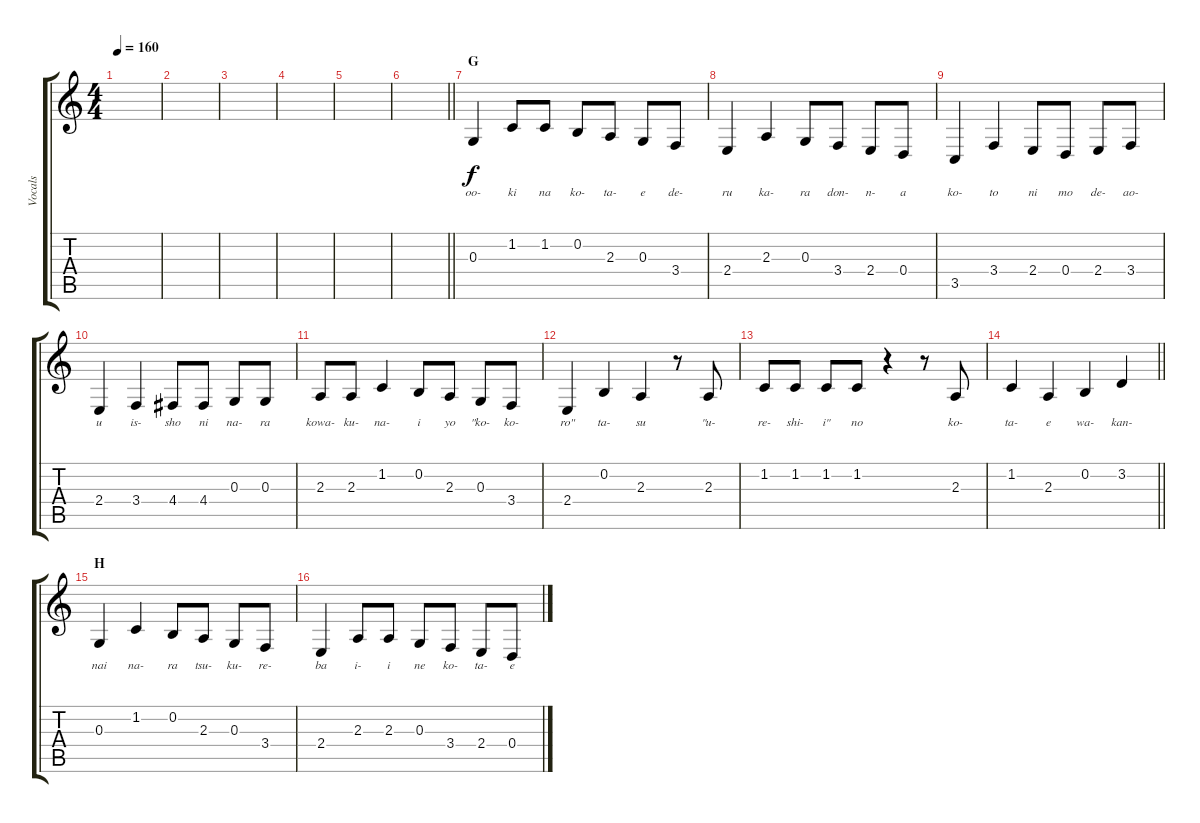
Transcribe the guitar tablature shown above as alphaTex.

\track ("Vocals" "Vocals") {instrument altosax}
\staff {score tabs}
\tuning (E4 B3 G3 D3 A2 E2) {hide}
\ts (4 4)
\tempo 160
\clef g2
\ks c
|
|
|
|
|
\barLineRight lightlight
|
\section ("" "G")
0.3.4{lyrics (0 "oo-") lyrics (1 "") lyrics (2 "") lyrics (3 "") lyrics (4 "")} 1.2.8{lyrics (0 "ki") lyrics (1 "") lyrics (2 "") lyrics (3 "") lyrics (4 "")} 1.2.8{lyrics (0 "na") lyrics (1 "") lyrics (2 "") lyrics (3 "") lyrics (4 "")} 0.2.8{lyrics (0 "ko-") lyrics (1 "") lyrics (2 "") lyrics (3 "") lyrics (4 "")} 2.3.8{lyrics (0 "ta-") lyrics (1 "") lyrics (2 "") lyrics (3 "") lyrics (4 "")} 0.3.8{lyrics (0 "e") lyrics (1 "") lyrics (2 "") lyrics (3 "") lyrics (4 "")} 3.4.8{lyrics (0 "de-") lyrics (1 "") lyrics (2 "") lyrics (3 "") lyrics (4 "")} |
2.4.4{lyrics (0 "ru") lyrics (1 "") lyrics (2 "") lyrics (3 "") lyrics (4 "")} 2.3.4{lyrics (0 "ka-") lyrics (1 "") lyrics (2 "") lyrics (3 "") lyrics (4 "")} 0.3.8{lyrics (0 "ra") lyrics (1 "") lyrics (2 "") lyrics (3 "") lyrics (4 "")} 3.4.8{lyrics (0 "don-") lyrics (1 "") lyrics (2 "") lyrics (3 "") lyrics (4 "")} 2.4.8{lyrics (0 "n-") lyrics (1 "") lyrics (2 "") lyrics (3 "") lyrics (4 "")} 0.4.8{lyrics (0 "a") lyrics (1 "") lyrics (2 "") lyrics (3 "") lyrics (4 "")} |
3.5.4{lyrics (0 "ko-") lyrics (1 "") lyrics (2 "") lyrics (3 "") lyrics (4 "")} 3.4.4{lyrics (0 "to") lyrics (1 "") lyrics (2 "") lyrics (3 "") lyrics (4 "")} 2.4.8{lyrics (0 "ni") lyrics (1 "") lyrics (2 "") lyrics (3 "") lyrics (4 "")} 0.4.8{lyrics (0 "mo") lyrics (1 "") lyrics (2 "") lyrics (3 "") lyrics (4 "")} 2.4.8{lyrics (0 "de-") lyrics (1 "") lyrics (2 "") lyrics (3 "") lyrics (4 "")} 3.4.8{lyrics (0 "ao-") lyrics (1 "") lyrics (2 "") lyrics (3 "") lyrics (4 "")} |
2.4.4{lyrics (0 "u") lyrics (1 "") lyrics (2 "") lyrics (3 "") lyrics (4 "")} 3.4.4{lyrics (0 "is-") lyrics (1 "") lyrics (2 "") lyrics (3 "") lyrics (4 "")} 4.4.8{lyrics (0 "sho") lyrics (1 "") lyrics (2 "") lyrics (3 "") lyrics (4 "")} 4.4.8{lyrics (0 "ni") lyrics (1 "") lyrics (2 "") lyrics (3 "") lyrics (4 "")} 0.3.8{lyrics (0 "na-") lyrics (1 "") lyrics (2 "") lyrics (3 "") lyrics (4 "")} 0.3.8{lyrics (0 "ra") lyrics (1 "") lyrics (2 "") lyrics (3 "") lyrics (4 "")} |
2.3.8{lyrics (0 "kowa-") lyrics (1 "") lyrics (2 "") lyrics (3 "") lyrics (4 "")} 2.3.8{lyrics (0 "ku-") lyrics (1 "") lyrics (2 "") lyrics (3 "") lyrics (4 "")} 1.2.4{lyrics (0 "na-") lyrics (1 "") lyrics (2 "") lyrics (3 "") lyrics (4 "")} 0.2.8{lyrics (0 "i") lyrics (1 "") lyrics (2 "") lyrics (3 "") lyrics (4 "")} 2.3.8{lyrics (0 "yo") lyrics (1 "") lyrics (2 "") lyrics (3 "") lyrics (4 "")} 0.3.8{lyrics (0 "\"ko-") lyrics (1 "") lyrics (2 "") lyrics (3 "") lyrics (4 "")} 3.4.8{lyrics (0 "ko-") lyrics (1 "") lyrics (2 "") lyrics (3 "") lyrics (4 "")} |
2.4.4{lyrics (0 "ro\"") lyrics (1 "") lyrics (2 "") lyrics (3 "") lyrics (4 "")} 0.2.4{lyrics (0 "ta-") lyrics (1 "") lyrics (2 "") lyrics (3 "") lyrics (4 "")} 2.3.4{lyrics (0 "su") lyrics (1 "") lyrics (2 "") lyrics (3 "") lyrics (4 "")} r.8 2.3.8{lyrics (0 "\"u-") lyrics (1 "") lyrics (2 "") lyrics (3 "") lyrics (4 "")} |
1.2.8{lyrics (0 "re-") lyrics (1 "") lyrics (2 "") lyrics (3 "") lyrics (4 "")} 1.2.8{lyrics (0 "shi-") lyrics (1 "") lyrics (2 "") lyrics (3 "") lyrics (4 "")} 1.2.8{lyrics (0 "i\"") lyrics (1 "") lyrics (2 "") lyrics (3 "") lyrics (4 "")} 1.2.8{lyrics (0 "no") lyrics (1 "") lyrics (2 "") lyrics (3 "") lyrics (4 "")} r.4 r.8 2.3.8{lyrics (0 "ko-") lyrics (1 "") lyrics (2 "") lyrics (3 "") lyrics (4 "")} |
\barLineRight lightlight
1.2.4{lyrics (0 "ta-") lyrics (1 "") lyrics (2 "") lyrics (3 "") lyrics (4 "")} 2.3.4{lyrics (0 "e") lyrics (1 "") lyrics (2 "") lyrics (3 "") lyrics (4 "")} 0.2.4{lyrics (0 "wa-") lyrics (1 "") lyrics (2 "") lyrics (3 "") lyrics (4 "")} 3.2.4{lyrics (0 "kan-") lyrics (1 "") lyrics (2 "") lyrics (3 "") lyrics (4 "")} |
\section ("" "H")
0.3.4{lyrics (0 "nai") lyrics (1 "") lyrics (2 "") lyrics (3 "") lyrics (4 "")} 1.2.4{lyrics (0 "na-") lyrics (1 "") lyrics (2 "") lyrics (3 "") lyrics (4 "")} 0.2.8{lyrics (0 "ra") lyrics (1 "") lyrics (2 "") lyrics (3 "") lyrics (4 "")} 2.3.8{lyrics (0 "tsu-") lyrics (1 "") lyrics (2 "") lyrics (3 "") lyrics (4 "")} 0.3.8{lyrics (0 "ku-") lyrics (1 "") lyrics (2 "") lyrics (3 "") lyrics (4 "")} 3.4.8{lyrics (0 "re-") lyrics (1 "") lyrics (2 "") lyrics (3 "") lyrics (4 "")} |
2.4.4{lyrics (0 "ba") lyrics (1 "") lyrics (2 "") lyrics (3 "") lyrics (4 "")} 2.3.8{lyrics (0 "i-") lyrics (1 "") lyrics (2 "") lyrics (3 "") lyrics (4 "")} 2.3.8{lyrics (0 "i") lyrics (1 "") lyrics (2 "") lyrics (3 "") lyrics (4 "")} 0.3.8{lyrics (0 "ne") lyrics (1 "") lyrics (2 "") lyrics (3 "") lyrics (4 "")} 3.4.8{lyrics (0 "ko-") lyrics (1 "") lyrics (2 "") lyrics (3 "") lyrics (4 "")} 2.4.8{lyrics (0 "ta-") lyrics (1 "") lyrics (2 "") lyrics (3 "") lyrics (4 "")} 0.4.8{lyrics (0 "e") lyrics (1 "") lyrics (2 "") lyrics (3 "") lyrics (4 "")}
